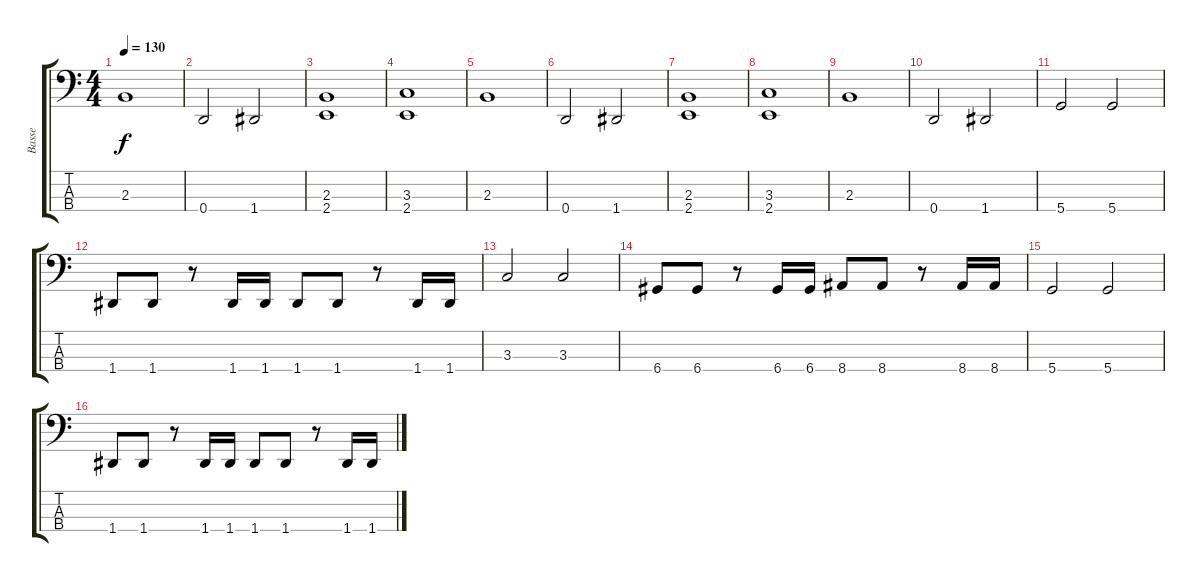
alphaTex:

\track ("Basse" "Basse") {instrument slapbass2}
\staff {score tabs}
\tuning (G2 D2 A1 D1) {hide}
\ts (4 4)
\tempo 130
\clef f4
\ks c
2.3.1{dy f} |
0.4.2 1.4.2 |
(2.3 2.4).1 |
(3.3 2.4).1 |
2.3.1 |
0.4.2 1.4.2 |
(2.3 2.4).1 |
(3.3 2.4).1 |
2.3.1 |
0.4.2 1.4.2 |
5.4.2 5.4.2 |
1.4.8 1.4.8 r.8 1.4.16 1.4.16 1.4.8 1.4.8 r.8 1.4.16 1.4.16 |
3.3.2 3.3.2 |
6.4.8 6.4.8 r.8 6.4.16 6.4.16 8.4.8 8.4.8 r.8 8.4.16 8.4.16 |
5.4.2 5.4.2 |
1.4.8 1.4.8 r.8 1.4.16 1.4.16 1.4.8 1.4.8 r.8 1.4.16 1.4.16
